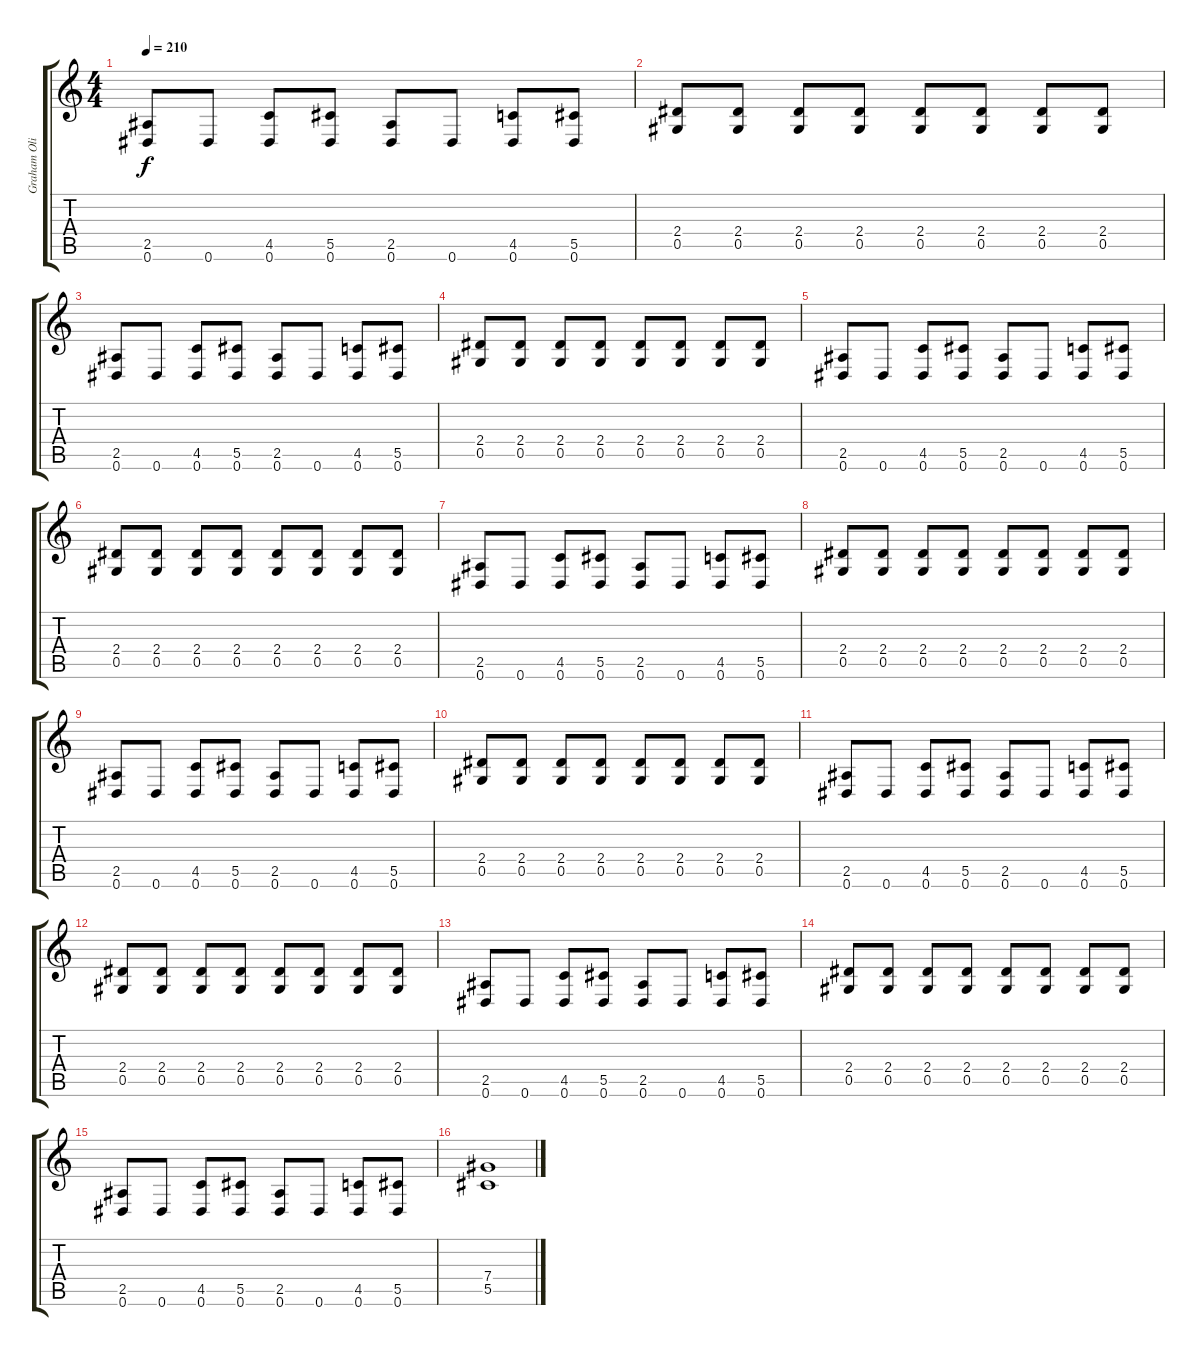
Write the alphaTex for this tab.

\track ("Graham Oliver" "Graham Oli") {instrument distortionguitar}
\staff {score tabs}
\tuning (Eb4 Bb3 Gb3 Db3 Ab2 Eb2) {hide}
\ts (4 4)
\tempo 210
\clef g2
\ks c
(2.5 0.6).8{dy f} 0.6.8 (4.5 0.6).8 (5.5 0.6).8 (2.5 0.6).8 0.6.8 (4.5 0.6).8 (5.5 0.6).8 |
(2.4 0.5).8 (2.4 0.5).8 (2.4 0.5).8 (2.4 0.5).8 (2.4 0.5).8 (2.4 0.5).8 (2.4 0.5).8 (2.4 0.5).8 |
(2.5 0.6).8 0.6.8 (4.5 0.6).8 (5.5 0.6).8 (2.5 0.6).8 0.6.8 (4.5 0.6).8 (5.5 0.6).8 |
(2.4 0.5).8 (2.4 0.5).8 (2.4 0.5).8 (2.4 0.5).8 (2.4 0.5).8 (2.4 0.5).8 (2.4 0.5).8 (2.4 0.5).8 |
(2.5 0.6).8 0.6.8 (4.5 0.6).8 (5.5 0.6).8 (2.5 0.6).8 0.6.8 (4.5 0.6).8 (5.5 0.6).8 |
(2.4 0.5).8 (2.4 0.5).8 (2.4 0.5).8 (2.4 0.5).8 (2.4 0.5).8 (2.4 0.5).8 (2.4 0.5).8 (2.4 0.5).8 |
(2.5 0.6).8 0.6.8 (4.5 0.6).8 (5.5 0.6).8 (2.5 0.6).8 0.6.8 (4.5 0.6).8 (5.5 0.6).8 |
(2.4 0.5).8 (2.4 0.5).8 (2.4 0.5).8 (2.4 0.5).8 (2.4 0.5).8 (2.4 0.5).8 (2.4 0.5).8 (2.4 0.5).8 |
(2.5 0.6).8 0.6.8 (4.5 0.6).8 (5.5 0.6).8 (2.5 0.6).8 0.6.8 (4.5 0.6).8 (5.5 0.6).8 |
(2.4 0.5).8 (2.4 0.5).8 (2.4 0.5).8 (2.4 0.5).8 (2.4 0.5).8 (2.4 0.5).8 (2.4 0.5).8 (2.4 0.5).8 |
(2.5 0.6).8 0.6.8 (4.5 0.6).8 (5.5 0.6).8 (2.5 0.6).8 0.6.8 (4.5 0.6).8 (5.5 0.6).8 |
(2.4 0.5).8 (2.4 0.5).8 (2.4 0.5).8 (2.4 0.5).8 (2.4 0.5).8 (2.4 0.5).8 (2.4 0.5).8 (2.4 0.5).8 |
(2.5 0.6).8 0.6.8 (4.5 0.6).8 (5.5 0.6).8 (2.5 0.6).8 0.6.8 (4.5 0.6).8 (5.5 0.6).8 |
(2.4 0.5).8 (2.4 0.5).8 (2.4 0.5).8 (2.4 0.5).8 (2.4 0.5).8 (2.4 0.5).8 (2.4 0.5).8 (2.4 0.5).8 |
(2.5 0.6).8 0.6.8 (4.5 0.6).8 (5.5 0.6).8 (2.5 0.6).8 0.6.8 (4.5 0.6).8 (5.5 0.6).8 |
(7.4 5.5).1
